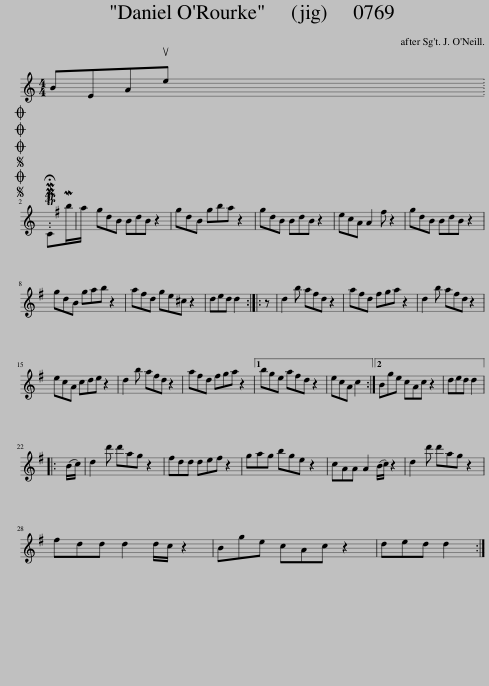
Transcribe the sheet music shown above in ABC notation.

X:1
L:1/8
M:4/4
I:linebreak $
K:C
V:1 treble
V:1
 BEAue x2002 |$SOSOOO .!fermata!PMTCMb/a/ | gdB BdB z2 | gdB gba z2 | gdB BdB z2 | %5
 ecA A2 ^f z2 | gdB BdB z2 |$ gdB gab z2 | a^fd ge^c z2 | ded d2 :: %10
 z | d2 b a^fd z2 | a^fd fga z2 | d2 b a^fd z2 |$ ecA cde z2 | %15
 d2 b a^fd z2 | a^fd fga z2 |1 bge a^fd z2 | ecA c2 :|2 Bge cAc z2 | %20
 ded d2 |:$ (B/c/) | d2 d' d'ag z2 | ^fdd def z2 | gag bge z2 | %25
 cAA A2 (B/c/) z2 | d2 d' d'ag z2 |$ ^fdd d2 d/c/ z2 | Bge cAc z2 | ded d2 :| %30
